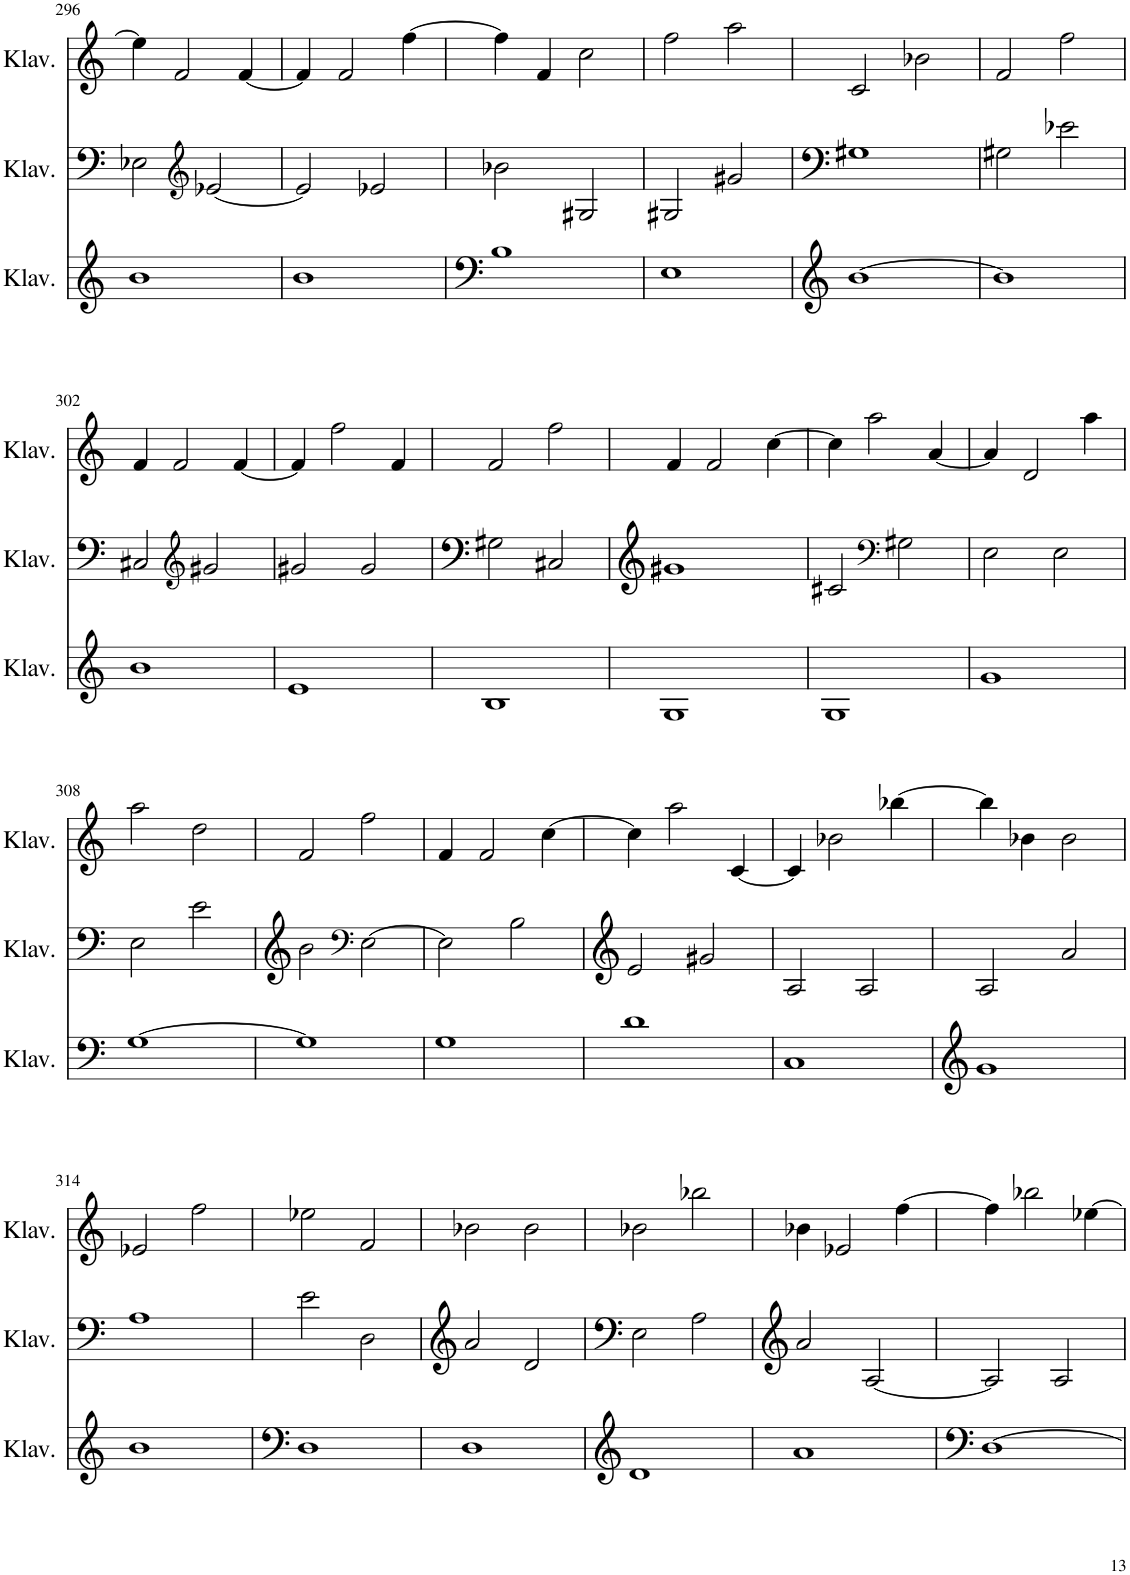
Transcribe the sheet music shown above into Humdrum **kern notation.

**kern	**kern	**kern
*part3	*part2	*part1
*staff3	*staff2	*staff1
*I"Klavier	*I"Klavier	*I"Klavier
*I'Klav.	*I'Klav.	*I'Klav.
!!LO:PB:g=z
*clefG2	*clefF4	*clefG2
*k[]	*k[]	*k[]
*M4/4	*M4/4	*M4/4
=296	=296	=296
1b	2E-X\	4ee-\]
.	.	2f/
*	*clefG2	*
.	[2e-X/	.
.	.	[4f/
=297	=297	=297
1b	2e-/]	4f/]
.	.	2f/
.	2e-X/	.
.	.	[4ff\
=298	=298	=298
1B	2b-X\	4ff\]
.	.	4f/
.	2G#X/	2cc\
=299	=299	=299
1E	2G#X/	2ff\
.	2g#X/	2aa\
=300	=300	=300
[1b	1G#X	2c/
.	.	2b-X\
=301	=301	=301
1b]	2G#X\	2f/
.	2e-X\	2ff\
!!LO:LB:g=z
=302	=302	=302
1b	2C#X/	4f/
.	.	2f/
*	*clefG2	*
.	2g#X/	.
.	.	[4f/
=303	=303	=303
1e	2g#X/	4f/]
.	.	2ff\
.	2g#/	.
.	.	4f/
=304	=304	=304
1B	2G#X\	2f/
.	2C#X/	2ff\
=305	=305	=305
1G	1g#X	4f/
.	.	2f/
.	.	[4cc\
=306	=306	=306
1G	2c#X/	4cc\]
.	.	2aa\
*	*clefF4	*
.	2G#X\	.
.	.	[4a/
=307	=307	=307
1g	2E\	4a/]
.	.	2d/
.	2E\	.
.	.	4aa\
!!LO:LB:g=z
=308	=308	=308
[1G	2E\	2aa\
.	2e\	2dd\
=309	=309	=309
1G]	2b\	2f/
*	*clefF4	*
.	[2E\	2ff\
=310	=310	=310
1G	2E\]	4f/
.	.	2f/
.	2B\	.
.	.	[4cc\
=311	=311	=311
1d	2e/	4cc\]
.	.	2aa\
.	2g#X/	.
.	.	[4c/
=312	=312	=312
1C	2A/	4c/]
.	.	2b-X\
.	2A/	.
.	.	[4bb-X\
=313	=313	=313
1g	2A/	4bb-\]
.	.	4b-X\
.	2a/	2b-\
!!LO:LB:g=z
=314	=314	=314
1b	1A	2e-X/
.	.	2ff\
=315	=315	=315
1D	2e\	2ee-X\
.	2D\	2f/
=316	=316	=316
1D	2a/	2b-X\
.	2d/	2b-\
=317	=317	=317
1d	2E\	2b-X\
.	2A\	2bb-X\
=318	=318	=318
1a	2a/	4b-X\
.	.	2e-X/
.	[2A/	.
.	.	[4ff\
=319	=319	=319
[1D	2A/]	4ff\]
.	.	2bb-X\
.	2A/	.
.	.	[4ee-X\
=	=	=
*-	*-	*-
